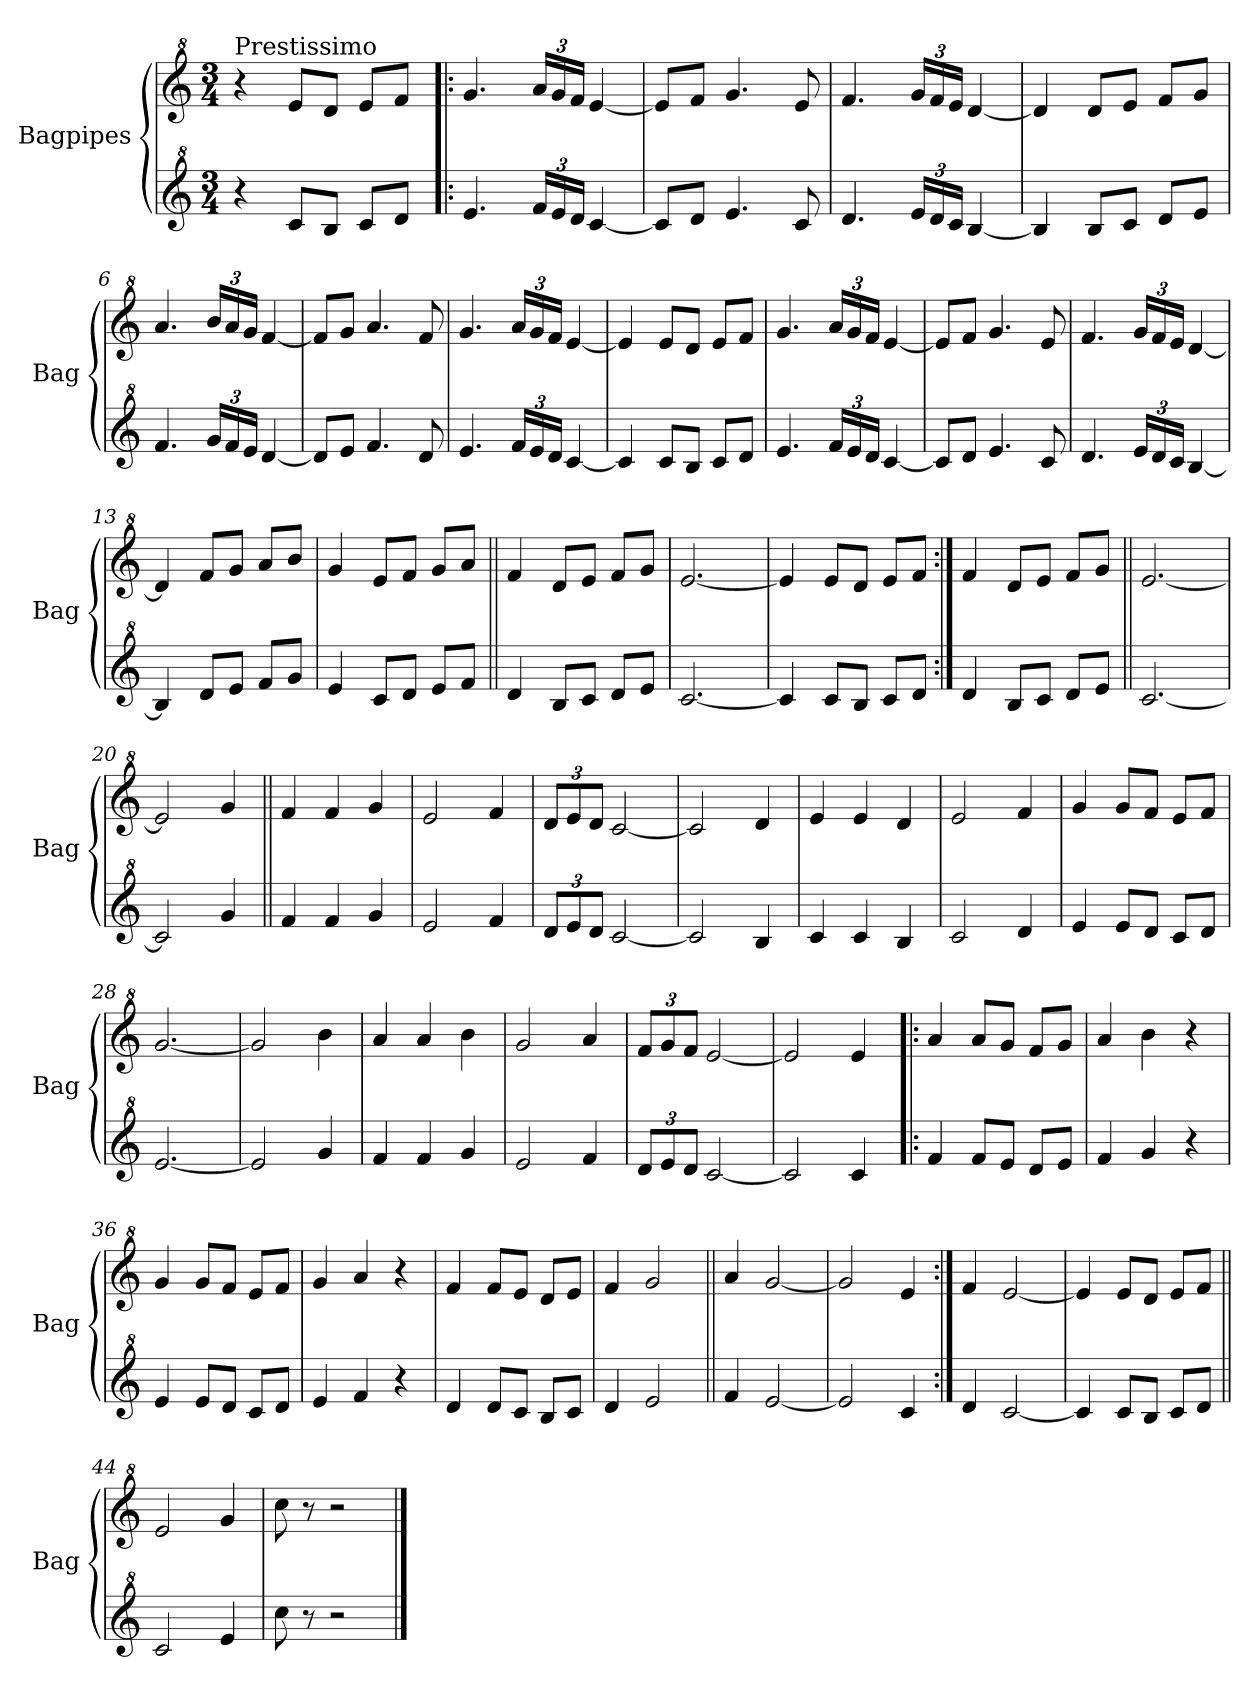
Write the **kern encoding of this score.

**kern	**kern
*part2	*part1
*staff2	*staff1
*I"Bagpipes	*I"Bagpipes
*I'Bag	*I'Bag
*clefG^2	*clefG^2
*k[]	*k[]
*C:	*C:
*M3/4	*M3/4
=1	=1
!	!LO:TX:a:t=Prestissimo
4r	4r
8cc/L	8ee/L
8b/J	8dd/J
8cc/L	8ee/L
8dd/J	8ff/J
=2!|:	=2!|:
4.ee/	4.gg/
*Xbrackettup	*Xbrackettup
24ff/LL	24aa/LL
24ee/	24gg/
24dd/JJ	24ff/JJ
[4cc/	[4ee/
=3	=3
8cc/L]	8ee/L]
8dd/J	8ff/J
4.ee/	4.gg/
8cc/	8ee/
=4	=4
4.dd/	4.ff/
24ee/LL	24gg/LL
24dd/	24ff/
24cc/JJ	24ee/JJ
[4b/	[4dd/
=5	=5
4b/]	4dd/]
8b/L	8dd/L
8cc/J	8ee/J
8dd/L	8ff/L
8ee/J	8gg/J
=6	=6
4.ff/	4.aa/
24gg/LL	24bb/LL
24ff/	24aa/
24ee/JJ	24gg/JJ
[4dd/	[4ff/
=7	=7
8dd/L]	8ff/L]
8ee/J	8gg/J
4.ff/	4.aa/
8dd/	8ff/
!!LO:LB:g=z
=8	=8
4.ee/	4.gg/
24ff/LL	24aa/LL
24ee/	24gg/
24dd/JJ	24ff/JJ
[4cc/	[4ee/
=9	=9
4cc/]	4ee/]
8cc/L	8ee/L
8b/J	8dd/J
8cc/L	8ee/L
8dd/J	8ff/J
=10	=10
4.ee/	4.gg/
24ff/LL	24aa/LL
24ee/	24gg/
24dd/JJ	24ff/JJ
[4cc/	[4ee/
=11	=11
8cc/L]	8ee/L]
8dd/J	8ff/J
4.ee/	4.gg/
8cc/	8ee/
=12	=12
4.dd/	4.ff/
24ee/LL	24gg/LL
24dd/	24ff/
24cc/JJ	24ee/JJ
[4b/	[4dd/
=13	=13
4b/]	4dd/]
8dd/L	8ff/L
8ee/J	8gg/J
8ff/L	8aa/L
8gg/J	8bb/J
=14	=14
4ee/	4gg/
8cc/L	8ee/L
8dd/J	8ff/J
8ee/L	8gg/L
8ff/J	8aa/J
!!LO:LB:g=z
=15||	=15||
4dd/	4ff/
8b/L	8dd/L
8cc/J	8ee/J
8dd/L	8ff/L
8ee/J	8gg/J
=16	=16
[2.cc/	[2.ee/
=17	=17
4cc/]	4ee/]
8cc/L	8ee/L
8b/J	8dd/J
8cc/L	8ee/L
8dd/J	8ff/J
=18:|!	=18:|!
4dd/	4ff/
8b/L	8dd/L
8cc/J	8ee/J
8dd/L	8ff/L
8ee/J	8gg/J
=19||	=19||
[2.cc/	[2.ee/
=20	=20
2cc/]	2ee/]
4gg/	4gg/
=21||	=21||
4ff/	4ff/
4ff/	4ff/
4gg/	4gg/
=22	=22
2ee/	2ee/
4ff/	4ff/
=23	=23
12dd/L	12dd/L
12ee/	12ee/
12dd/J	12dd/J
[2cc/	[2cc/
=24	=24
2cc/]	2cc/]
4b/	4dd/
=25	=25
4cc/	4ee/
4cc/	4ee/
4b/	4dd/
!!LO:LB:g=z
=26	=26
2cc/	2ee/
4dd/	4ff/
=27	=27
4ee/	4gg/
8ee/L	8gg/L
8dd/J	8ff/J
8cc/L	8ee/L
8dd/J	8ff/J
=28	=28
[2.ee/	[2.gg/
=29	=29
2ee/]	2gg/]
4gg/	4bb\
=30	=30
4ff/	4aa/
4ff/	4aa/
4gg/	4bb\
=31	=31
2ee/	2gg/
4ff/	4aa/
=32	=32
12dd/L	12ff/L
12ee/	12gg/
12dd/J	12ff/J
[2cc/	[2ee/
=33	=33
2cc/]	2ee/]
4cc/	4ee/
=34!|:	=34!|:
4ff/	4aa/
8ff/L	8aa/L
8ee/J	8gg/J
8dd/L	8ff/L
8ee/J	8gg/J
=35	=35
4ff/	4aa/
4gg/	4bb\
4r	4r
=36	=36
4ee/	4gg/
8ee/L	8gg/L
8dd/J	8ff/J
8cc/L	8ee/L
8dd/J	8ff/J
!!LO:LB:g=z
=37	=37
4ee/	4gg/
4ff/	4aa/
4r	4r
=38	=38
4dd/	4ff/
8dd/L	8ff/L
8cc/J	8ee/J
8b/L	8dd/L
8cc/J	8ee/J
=39	=39
4dd/	4ff/
2ee/	2gg/
=40||	=40||
4ff/	4aa/
[2ee/	[2gg/
=41	=41
2ee/]	2gg/]
4cc/	4ee/
=42:|!	=42:|!
4dd/	4ff/
[2cc/	[2ee/
=43	=43
4cc/]	4ee/]
8cc/L	8ee/L
8b/J	8dd/J
8cc/L	8ee/L
8dd/J	8ff/J
=44||	=44||
2cc/	2ee/
4ee/	4gg/
=45	=45
8ccc\	8ccc\
8r	8r
2r	2r
==	==
*-	*-
